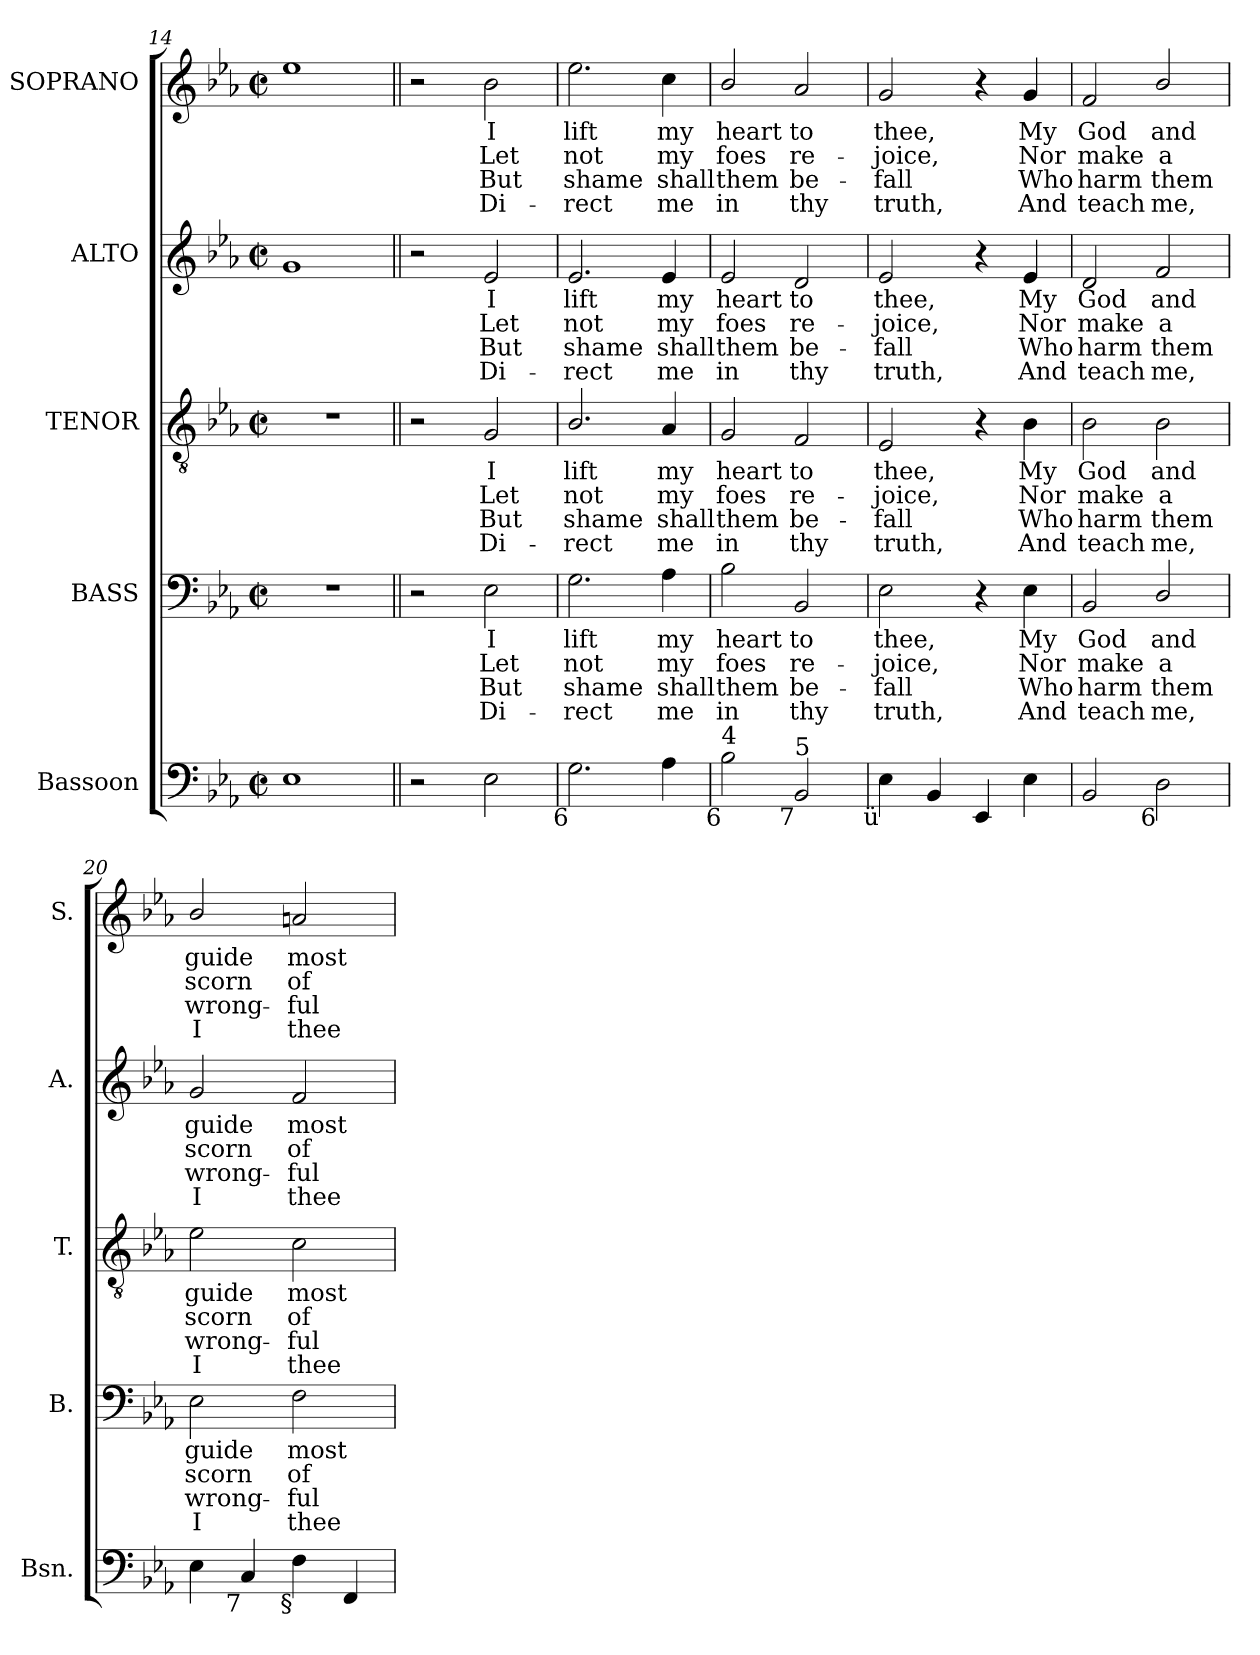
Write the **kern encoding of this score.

**kern	**kern	**text	**text	**text	**text	**kern	**text	**text	**text	**text	**kern	**text	**text	**text	**text	**kern	**text	**text	**text	**text
*part5	*part4	*part4	*part4	*part4	*part4	*part3	*part3	*part3	*part3	*part3	*part2	*part2	*part2	*part2	*part2	*part1	*part1	*part1	*part1	*part1
*staff5	*staff4	*staff4	*staff4	*staff4	*staff4	*staff3	*staff3	*staff3	*staff3	*staff3	*staff2	*staff2	*staff2	*staff2	*staff2	*staff1	*staff1	*staff1	*staff1	*staff1
*I"Bassoon	*I"BASS	*	*	*	*	*I"TENOR	*	*	*	*	*I"ALTO	*	*	*	*	*I"SOPRANO	*	*	*	*
*I'Bsn.	*I'B.	*	*	*	*	*I'T.	*	*	*	*	*I'A.	*	*	*	*	*I'S.	*	*	*	*
*clefF4	*clefF4	*	*	*	*	*clefGv2	*	*	*	*	*clefG2	*	*	*	*	*clefG2	*	*	*	*
*	*	*	*	*	*	*ITrd7c12	*	*	*	*	*	*	*	*	*	*	*	*	*	*
*k[b-e-a-]	*k[b-e-a-]	*	*	*	*	*k[b-e-a-]	*	*	*	*	*k[b-e-a-]	*	*	*	*	*k[b-e-a-]	*	*	*	*
*E-:	*E-:	*	*	*	*	*E-:	*	*	*	*	*E-:	*	*	*	*	*E-:	*	*	*	*
*M2/2	*M2/2	*	*	*	*	*M2/2	*	*	*	*	*M2/2	*	*	*	*	*M2/2	*	*	*	*
*met(c|)	*met(c|)	*	*	*	*	*met(c|)	*	*	*	*	*met(c|)	*	*	*	*	*met(c|)	*	*	*	*
=14	=14	=14	=14	=14	=14	=14	=14	=14	=14	=14	=14	=14	=14	=14	=14	=14	=14	=14	=14	=14
1E-i	1r	.	.	.	.	1r	.	.	.	.	1gi	.	.	.	.	1ee-i	.	.	.	.
!!LO:LB:g=z
=15||	=15||	=15||	=15||	=15||	=15||	=15||	=15||	=15||	=15||	=15||	=15||	=15||	=15||	=15||	=15||	=15||	=15||	=15||	=15||	=15||
2r	2r	.	.	.	.	2r	.	.	.	.	2r	.	.	.	.	2r	.	.	.	.
!	!	!LO:LY:b:color=#000000	!LO:LY:b:color=#000000	!LO:LY:b:color=#000000	!LO:LY:b:color=#000000	!	!	!	!	!	!	!	!	!	!	!	!	!	!	!
!	!	!	!	!	!	!	!LO:LY:b:color=#000000	!LO:LY:b:color=#000000	!LO:LY:b:color=#000000	!LO:LY:b:color=#000000	!	!	!	!	!	!	!	!	!	!
!	!	!	!	!	!	!	!	!	!	!	!	!LO:LY:b:color=#000000	!LO:LY:b:color=#000000	!LO:LY:b:color=#000000	!LO:LY:b:color=#000000	!	!	!	!	!
!	!	!	!	!	!	!	!	!	!	!	!	!	!	!	!	!	!LO:LY:b:color=#000000	!LO:LY:b:color=#000000	!LO:LY:b:color=#000000	!LO:LY:b:color=#000000
2E-i\	2E-i\	I	Let	But	Di-	2GGi/	I	Let	But	Di-	2e-i/	I	Let	But	Di-	2b-i\	I	Let	But	Di-
=16	=16	=16	=16	=16	=16	=16	=16	=16	=16	=16	=16	=16	=16	=16	=16	=16	=16	=16	=16	=16
!	!	!LO:LY:b:color=#000000	!LO:LY:b:color=#000000	!LO:LY:b:color=#000000	!LO:LY:b:color=#000000	!	!	!	!	!	!	!	!	!	!	!	!	!	!	!
!	!	!	!	!	!	!	!LO:LY:b:color=#000000	!LO:LY:b:color=#000000	!LO:LY:b:color=#000000	!LO:LY:b:color=#000000	!	!	!	!	!	!	!	!	!	!
!	!	!	!	!	!	!	!	!	!	!	!	!LO:LY:b:color=#000000	!LO:LY:b:color=#000000	!LO:LY:b:color=#000000	!LO:LY:b:color=#000000	!	!	!	!	!
!LO:TX:b:rj:t=6	!	!	!	!	!	!	!	!	!	!	!	!	!	!	!	!	!	!	!	!
!	!	!	!	!	!	!	!	!	!	!	!	!	!	!	!	!	!LO:LY:b:color=#000000	!LO:LY:b:color=#000000	!LO:LY:b:color=#000000	!LO:LY:b:color=#000000
2.Gi\	2.Gi\	lift	not	-shame	rect	2.BB-i/	lift	not	-shame	rect	2.e-i/	lift	not	-shame	rect	2.ee-i\	lift	not	-shame	rect
!	!	!LO:LY:b:color=#000000	!LO:LY:b:color=#000000	!LO:LY:b:color=#000000	!LO:LY:b:color=#000000	!	!	!	!	!	!	!	!	!	!	!	!	!	!	!
!	!	!	!	!	!	!	!LO:LY:b:color=#000000	!LO:LY:b:color=#000000	!LO:LY:b:color=#000000	!LO:LY:b:color=#000000	!	!	!	!	!	!	!	!	!	!
!	!	!	!	!	!	!	!	!	!	!	!	!LO:LY:b:color=#000000	!LO:LY:b:color=#000000	!LO:LY:b:color=#000000	!LO:LY:b:color=#000000	!	!	!	!	!
!	!	!	!	!	!	!	!	!	!	!	!	!	!	!	!	!	!LO:LY:b:color=#000000	!LO:LY:b:color=#000000	!LO:LY:b:color=#000000	!LO:LY:b:color=#000000
4A-i\	4A-i\	my	my	shall	me	4AA-i/	my	my	shall	me	4e-i/	my	my	shall	me	4cci\	my	my	shall	me
=17	=17	=17	=17	=17	=17	=17	=17	=17	=17	=17	=17	=17	=17	=17	=17	=17	=17	=17	=17	=17
!	!	!LO:LY:b:color=#000000	!LO:LY:b:color=#000000	!LO:LY:b:color=#000000	!LO:LY:b:color=#000000	!	!	!	!	!	!	!	!	!	!	!	!	!	!	!
!	!	!	!	!	!	!	!LO:LY:b:color=#000000	!LO:LY:b:color=#000000	!LO:LY:b:color=#000000	!LO:LY:b:color=#000000	!	!	!	!	!	!	!	!	!	!
!	!	!	!	!	!	!	!	!	!	!	!	!LO:LY:b:color=#000000	!LO:LY:b:color=#000000	!LO:LY:b:color=#000000	!LO:LY:b:color=#000000	!	!	!	!	!
!LO:TX:b:rj:t=6	!	!	!	!	!	!	!	!	!	!	!	!	!	!	!	!	!	!	!	!
!LO:TX:t=4	!	!	!	!	!	!	!	!	!	!	!	!	!	!	!	!	!	!	!	!
!	!	!	!	!	!	!	!	!	!	!	!	!	!	!	!	!	!LO:LY:b:color=#000000	!LO:LY:b:color=#000000	!LO:LY:b:color=#000000	!LO:LY:b:color=#000000
2B-i\	2B-i\	heart	foes	them	in	2GGi/	heart	foes	them	in	2e-i/	heart	foes	them	in	2b-i/	heart	foes	them	in
!	!	!LO:LY:b:color=#000000	!LO:LY:b:color=#000000	!LO:LY:b:color=#000000	!LO:LY:b:color=#000000	!	!	!	!	!	!	!	!	!	!	!	!	!	!	!
!	!	!	!	!	!	!	!LO:LY:b:color=#000000	!LO:LY:b:color=#000000	!LO:LY:b:color=#000000	!LO:LY:b:color=#000000	!	!	!	!	!	!	!	!	!	!
!	!	!	!	!	!	!	!	!	!	!	!	!LO:LY:b:color=#000000	!LO:LY:b:color=#000000	!LO:LY:b:color=#000000	!LO:LY:b:color=#000000	!	!	!	!	!
!LO:TX:b:rj:t=7	!	!	!	!	!	!	!	!	!	!	!	!	!	!	!	!	!	!	!	!
!LO:TX:t=5	!	!	!	!	!	!	!	!	!	!	!	!	!	!	!	!	!	!	!	!
!	!	!	!	!	!	!	!	!	!	!	!	!	!	!	!	!	!LO:LY:b:color=#000000	!LO:LY:b:color=#000000	!LO:LY:b:color=#000000	!LO:LY:b:color=#000000
2BB-i/	2BB-i/	to	re-	be-	-thy	2FFi/	to	re-	be-	-thy	2di/	to	re-	be-	-thy	2a-i/	to	re-	be-	-thy
=18	=18	=18	=18	=18	=18	=18	=18	=18	=18	=18	=18	=18	=18	=18	=18	=18	=18	=18	=18	=18
!	!	!LO:LY:b:color=#000000	!LO:LY:b:color=#000000	!LO:LY:b:color=#000000	!LO:LY:b:color=#000000	!	!	!	!	!	!	!	!	!	!	!	!	!	!	!
!	!	!	!	!	!	!	!LO:LY:b:color=#000000	!LO:LY:b:color=#000000	!LO:LY:b:color=#000000	!LO:LY:b:color=#000000	!	!	!	!	!	!	!	!	!	!
!	!	!	!	!	!	!	!	!	!	!	!	!LO:LY:b:color=#000000	!LO:LY:b:color=#000000	!LO:LY:b:color=#000000	!LO:LY:b:color=#000000	!	!	!	!	!
!LO:TX:b:rj:t=ü	!	!	!	!	!	!	!	!	!	!	!	!	!	!	!	!	!	!	!	!
!	!	!	!	!	!	!	!	!	!	!	!	!	!	!	!	!	!LO:LY:b:color=#000000	!LO:LY:b:color=#000000	!LO:LY:b:color=#000000	!LO:LY:b:color=#000000
4E-i\	2E-i\	thee,	-joice,	fall	truth,	2EE-i/	thee,	-joice,	fall	truth,	2e-i/	thee,	-joice,	fall	truth,	2gi/	thee,	-joice,	fall	truth,
4BB-i/	.	.	.	.	.	.	.	.	.	.	.	.	.	.	.	.	.	.	.	.
4EE-i/	4r	.	.	.	.	4r	.	.	.	.	4r	.	.	.	.	4r	.	.	.	.
!	!	!LO:LY:b:color=#000000	!LO:LY:b:color=#000000	!LO:LY:b:color=#000000	!LO:LY:b:color=#000000	!	!	!	!	!	!	!	!	!	!	!	!	!	!	!
!	!	!	!	!	!	!	!LO:LY:b:color=#000000	!LO:LY:b:color=#000000	!LO:LY:b:color=#000000	!LO:LY:b:color=#000000	!	!	!	!	!	!	!	!	!	!
!	!	!	!	!	!	!	!	!	!	!	!	!LO:LY:b:color=#000000	!LO:LY:b:color=#000000	!LO:LY:b:color=#000000	!LO:LY:b:color=#000000	!	!	!	!	!
!	!	!	!	!	!	!	!	!	!	!	!	!	!	!	!	!	!LO:LY:b:color=#000000	!LO:LY:b:color=#000000	!LO:LY:b:color=#000000	!LO:LY:b:color=#000000
4E-i\	4E-i\	My	Nor	Who	And	4BB-i\	My	Nor	Who	And	4e-i/	My	Nor	Who	And	4gi/	My	Nor	Who	And
=19	=19	=19	=19	=19	=19	=19	=19	=19	=19	=19	=19	=19	=19	=19	=19	=19	=19	=19	=19	=19
!	!	!LO:LY:b:color=#000000	!LO:LY:b:color=#000000	!LO:LY:b:color=#000000	!LO:LY:b:color=#000000	!	!	!	!	!	!	!	!	!	!	!	!	!	!	!
!	!	!	!	!	!	!	!LO:LY:b:color=#000000	!LO:LY:b:color=#000000	!LO:LY:b:color=#000000	!LO:LY:b:color=#000000	!	!	!	!	!	!	!	!	!	!
!	!	!	!	!	!	!	!	!	!	!	!	!LO:LY:b:color=#000000	!LO:LY:b:color=#000000	!LO:LY:b:color=#000000	!LO:LY:b:color=#000000	!	!	!	!	!
!	!	!	!	!	!	!	!	!	!	!	!	!	!	!	!	!	!LO:LY:b:color=#000000	!LO:LY:b:color=#000000	!LO:LY:b:color=#000000	!LO:LY:b:color=#000000
2BB-i/	2BB-i/	God	make	harm	teach	2BB-i\	God	make	harm	teach	2di/	God	make	harm	teach	2fi/	God	make	harm	teach
!	!	!LO:LY:b:color=#000000	!LO:LY:b:color=#000000	!LO:LY:b:color=#000000	!LO:LY:b:color=#000000	!	!	!	!	!	!	!	!	!	!	!	!	!	!	!
!	!	!	!	!	!	!	!LO:LY:b:color=#000000	!LO:LY:b:color=#000000	!LO:LY:b:color=#000000	!LO:LY:b:color=#000000	!	!	!	!	!	!	!	!	!	!
!	!	!	!	!	!	!	!	!	!	!	!	!LO:LY:b:color=#000000	!LO:LY:b:color=#000000	!LO:LY:b:color=#000000	!LO:LY:b:color=#000000	!	!	!	!	!
!LO:TX:b:rj:t=6	!	!	!	!	!	!	!	!	!	!	!	!	!	!	!	!	!	!	!	!
!	!	!	!	!	!	!	!	!	!	!	!	!	!	!	!	!	!LO:LY:b:color=#000000	!LO:LY:b:color=#000000	!LO:LY:b:color=#000000	!LO:LY:b:color=#000000
2Di\	2Di/	and	a	them	me,	2BB-i\	and	a	them	me,	2fi/	and	a	them	me,	2b-i/	and	a	them	me,
=20	=20	=20	=20	=20	=20	=20	=20	=20	=20	=20	=20	=20	=20	=20	=20	=20	=20	=20	=20	=20
!	!	!LO:LY:b:color=#000000	!LO:LY:b:color=#000000	!LO:LY:b:color=#000000	!LO:LY:b:color=#000000	!	!	!	!	!	!	!	!	!	!	!	!	!	!	!
!	!	!	!	!	!	!	!LO:LY:b:color=#000000	!LO:LY:b:color=#000000	!LO:LY:b:color=#000000	!LO:LY:b:color=#000000	!	!	!	!	!	!	!	!	!	!
!	!	!	!	!	!	!	!	!	!	!	!	!LO:LY:b:color=#000000	!LO:LY:b:color=#000000	!LO:LY:b:color=#000000	!LO:LY:b:color=#000000	!	!	!	!	!
!	!	!	!	!	!	!	!	!	!	!	!	!	!	!	!	!	!LO:LY:b:color=#000000	!LO:LY:b:color=#000000	!LO:LY:b:color=#000000	!LO:LY:b:color=#000000
4E-i\	2E-i\	guide	scorn	wrong-	-I	2E-i\	guide	scorn	wrong-	-I	2gi/	guide	scorn	wrong-	-I	2b-i/	guide	scorn	wrong-	-I
!LO:TX:b:rj:t=7	!	!	!	!	!	!	!	!	!	!	!	!	!	!	!	!	!	!	!	!
4Ci/	.	.	.	.	.	.	.	.	.	.	.	.	.	.	.	.	.	.	.	.
!	!	!LO:LY:b:color=#000000	!LO:LY:b:color=#000000	!LO:LY:b:color=#000000	!LO:LY:b:color=#000000	!	!	!	!	!	!	!	!	!	!	!	!	!	!	!
!	!	!	!	!	!	!	!LO:LY:b:color=#000000	!LO:LY:b:color=#000000	!LO:LY:b:color=#000000	!LO:LY:b:color=#000000	!	!	!	!	!	!	!	!	!	!
!	!	!	!	!	!	!	!	!	!	!	!	!LO:LY:b:color=#000000	!LO:LY:b:color=#000000	!LO:LY:b:color=#000000	!LO:LY:b:color=#000000	!	!	!	!	!
!LO:TX:b:rj:t=§	!	!	!	!	!	!	!	!	!	!	!	!	!	!	!	!	!	!	!	!
!	!	!	!	!	!	!	!	!	!	!	!	!	!	!	!	!	!LO:LY:b:color=#000000	!LO:LY:b:color=#000000	!LO:LY:b:color=#000000	!LO:LY:b:color=#000000
4Fi\	2Fi\	most	of	ful-	-thee	2Ci\	most	of	ful-	-thee	2fi/	most	of	ful-	-thee	2ani/	most	of	ful-	-thee
4FFi/	.	.	.	.	.	.	.	.	.	.	.	.	.	.	.	.	.	.	.	.
=	=	=	=	=	=	=	=	=	=	=	=	=	=	=	=	=	=	=	=	=
*-	*-	*-	*-	*-	*-	*-	*-	*-	*-	*-	*-	*-	*-	*-	*-	*-	*-	*-	*-	*-
